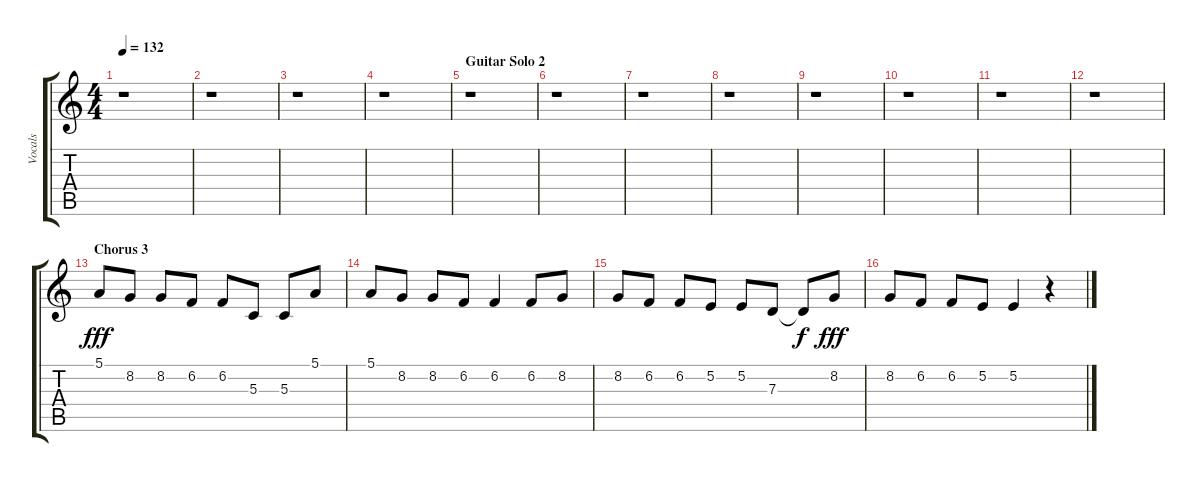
\track ("Vocals" "Vocals") {instrument altosax}
\staff {score tabs}
\tuning (E4 B3 G3 D3 A2 E2) {hide}
\ts (4 4)
\tempo 132
\clef g2
\ks c
r.1{dy fff} |
r.1 |
r.1 |
r.1 |
\section ("" "Guitar Solo 2")
r.1 |
r.1 |
r.1 |
r.1 |
r.1 |
r.1 |
r.1 |
r.1 |
\section ("" "Chorus 3")
5.1.8 8.2.8 8.2.8 6.2.8 6.2.8 5.3.8 5.3.8 5.1.8 |
5.1.8 8.2.8 8.2.8 6.2.8 6.2.4 6.2.8 8.2.8 |
8.2.8 6.2.8 6.2.8 5.2.8 5.2.8 7.3.8 7.3{t}.8{dy f} 8.2.8{dy fff} |
8.2.8 6.2.8 6.2.8 5.2.8 5.2.4 r.4
